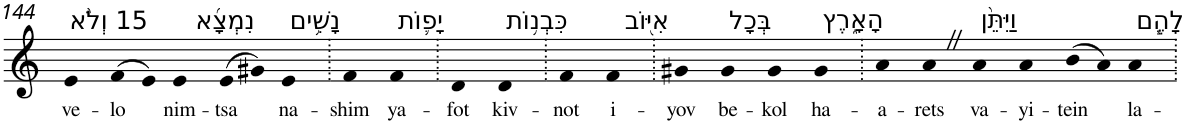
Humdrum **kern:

**kern	**text
*part1	*part1
*staff1	*staff1
*I"Piano	*
*I'Pno	*
!!LO:PB:g=z
*clefG2	*
*k[]	*
=144	=144
!LO:TX:a:t=15 וְלֹ֨א	!
!	!LO:LY:b
4e	ve-
!	!LO:LY:b
(>8f	-lo
8e)	.
!LO:TX:a:t=נִמְצָ֜א	!
!	!LO:LY:b
4e	nim-
!	!LO:LY:b
(>8e	-tsa
8g#X)	.
!LO:TX:a:t=נָשִׁ֥ים	!
!	!LO:LY:b
4e	na-
=145.	=145.
!	!LO:LY:b
4f	-shim
!LO:TX:a:t=יָפ֛וֹת	!
!	!LO:LY:b
4f	ya-
=146.	=146.
!	!LO:LY:b
4d	-fot
!LO:TX:a:t=כִּבְנ֥וֹת	!
!	!LO:LY:b
4d	kiv-
=147.	=147.
!	!LO:LY:b
4f	-not
!LO:TX:a:t=אִיּ֖וֹב	!
!	!LO:LY:b
4f	i-
=148.	=148.
!	!LO:LY:b
4g#X	-yov
!LO:TX:a:t=בְּכָל	!
!	!LO:LY:b
4g#	be-
!	!LO:LY:b
4g#	-kol
!LO:TX:a:t=הָאָ֑רֶץ	!
!	!LO:LY:b
4g#	ha-
=149.	=149.
!	!LO:LY:b
4a	-a-
!	!LO:LY:b
4aZ	-rets
!LO:TX:a:t=וַיִּתֵּ֨ן	!
!	!LO:LY:b
4a	va-
!	!LO:LY:b
4a	-yi-
!	!LO:LY:b
(>8b	-tein
8a)	.
!LO:TX:a:t=לָהֶ֧ם	!
!	!LO:LY:b
4a	la-
=.	=.
*-	*-
